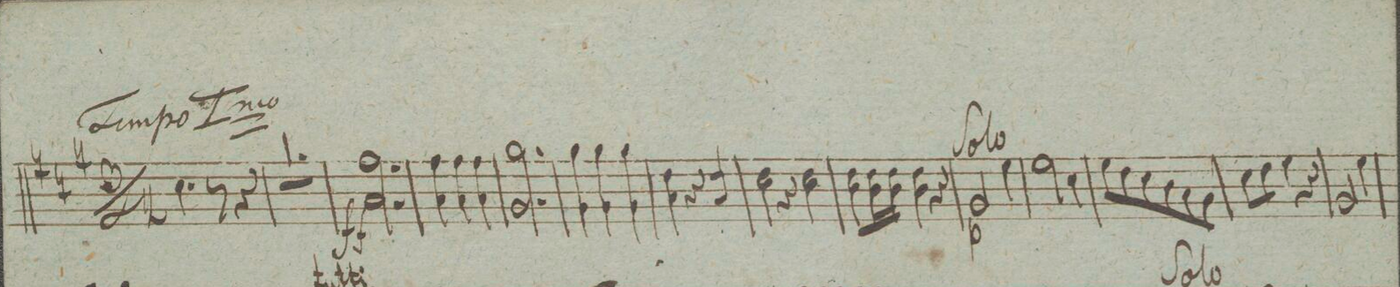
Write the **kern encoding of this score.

**kern	**dynam
*I"Clarinetto 1mo in C:	*
*clefG2	*
*k[]	*
*M3/4	*
4.cc\	.
8r	.
4r	.
=67	=67
2.r	.
=68	=68
2.ff 2.a\	ff
=69	=69
4ff 4a\	.
4ff 4a\	.
4ff 4a\	.
=70	=70
2.gg 2.g\	.
=71	=71
4gg 4g\	.
4gg 4g\	.
4gg 4g\	.
=72	=72
4dd 4a\	.
4r	.
4dd 4a/	.
=73	=73
4dd 4cc\	.
4r	.
4dd 4cc\	.
=74	=74
8ddL 8b\	.
16ddL 16b\	.
16ddJJ 16b\	.
4dd 4b\	.
4r	.
=75	=75
2g/	p
4ee\	.
=76	=76
2ee\	.
4cc\	.
=77	=77
8ee\L	.
8dd\	.
8cc\	.
8b\	.
8a\	.
8g\J	.
=78	=78
8cc\L	.
8dd\J	.
4ee\	.
4r	.
=79	=79
2g/	.
4ee\	.
=80	=80
*-	*-
